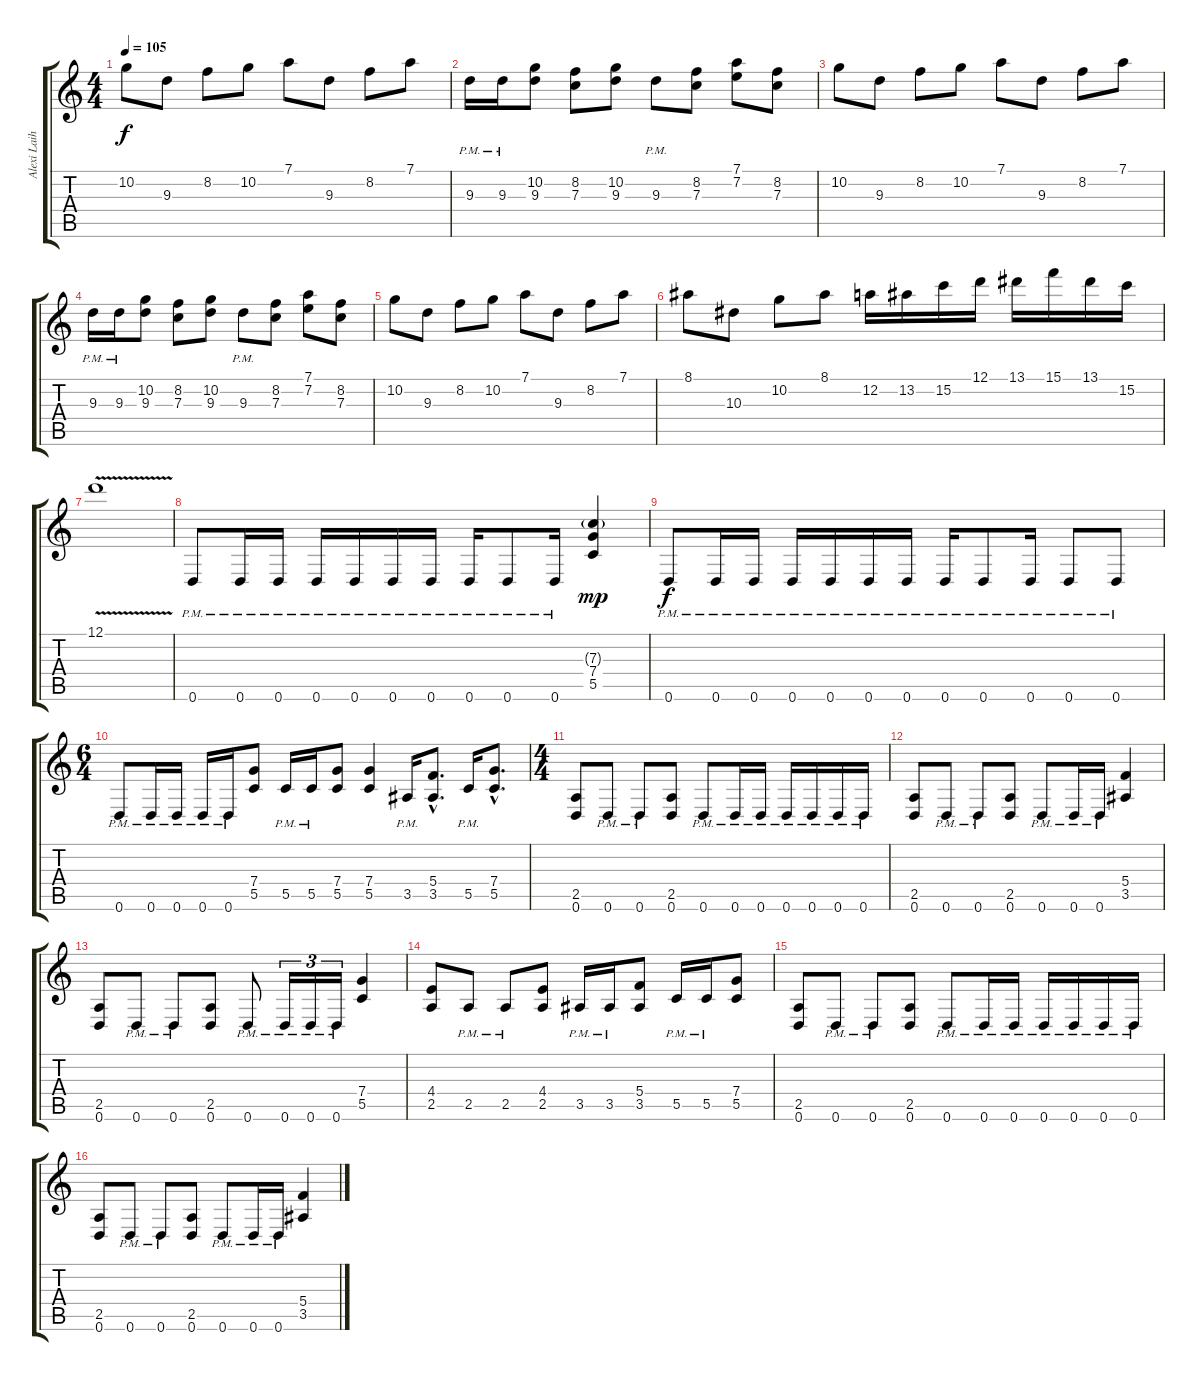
\track ("Alexi Laiho" "Alexi Laih") {instrument distortionguitar}
\staff {score tabs}
\tuning (D4 A3 F3 C3 G2 D2) {hide}
\ts (4 4)
\tempo 105
\clef g2
\ks c
10.2.8{dy f} 9.3.8 8.2.8 10.2.8 7.1.8 9.3.8 8.2.8 7.1.8 |
9.3{pm}.16 9.3{pm}.16 (10.2 9.3).8 (8.2 7.3).8 (10.2 9.3).8 9.3{pm}.8 (8.2 7.3).8 (7.1 7.2).8 (8.2 7.3).8 |
10.2.8 9.3.8 8.2.8 10.2.8 7.1.8 9.3.8 8.2.8 7.1.8 |
9.3{pm}.16 9.3{pm}.16 (10.2 9.3).8 (8.2 7.3).8 (10.2 9.3).8 9.3{pm}.8 (8.2 7.3).8 (7.1 7.2).8 (8.2 7.3).8 |
10.2.8 9.3.8 8.2.8 10.2.8 7.1.8 9.3.8 8.2.8 7.1.8 |
8.1.8 10.3.8 10.2.8 8.1.8 12.2.16 13.2.16 15.2.16 12.1.16 13.1.16 15.1.16 13.1.16 15.2.16 |
12.1{v}.1 |
0.6{pm}.8 0.6{pm}.16 0.6{pm}.16 0.6{pm}.16 0.6{pm}.16 0.6{pm}.16 0.6{pm}.16 0.6{pm}.16 0.6{pm}.8 0.6{pm}.16 (7.3{g} 7.4 5.5).4{dy mp} |
0.6{pm}.8{dy f} 0.6{pm}.16 0.6{pm}.16 0.6{pm}.16 0.6{pm}.16 0.6{pm}.16 0.6{pm}.16 0.6{pm}.16 0.6{pm}.8 0.6{pm}.16 0.6{pm}.8 0.6{pm}.8 |
\ts (6 4)
0.6{pm}.8 0.6{pm}.16 0.6{pm}.16 0.6{pm}.16 0.6{pm}.16 (7.4 5.5).8 5.5{pm}.16 5.5{pm}.16 (7.4 5.5).8 (7.4 5.5).4 3.5{pm}.16 (5.4{hac} 3.5{hac}).8{d} 5.5{pm}.16 (7.4{hac} 5.5{hac}).8{d} |
\ts (4 4)
(2.5 0.6).8 0.6{pm}.8 0.6{pm}.8 (2.5 0.6).8 0.6{pm}.8 0.6{pm}.16 0.6{pm}.16 0.6{pm}.16 0.6{pm}.16 0.6{pm}.16 0.6{pm}.16 |
(2.5 0.6).8 0.6{pm}.8 0.6{pm}.8 (2.5 0.6).8 0.6{pm}.8 0.6{pm}.16 0.6{pm}.16 (5.4 3.5).4 |
(2.5 0.6).8 0.6{pm}.8 0.6{pm}.8 (2.5 0.6).8 0.6{pm}.8 0.6{pm}.16{tu (3 2)} 0.6{pm}.16{tu (3 2)} 0.6{pm}.16{tu (3 2)} (7.4 5.5).4 |
(4.4 2.5).8 2.5{pm}.8 2.5{pm}.8 (4.4 2.5).8 3.5{pm}.16 3.5{pm}.16 (5.4 3.5).8 5.5{pm}.16 5.5{pm}.16 (7.4 5.5).8 |
(2.5 0.6).8 0.6{pm}.8 0.6{pm}.8 (2.5 0.6).8 0.6{pm}.8 0.6{pm}.16 0.6{pm}.16 0.6{pm}.16 0.6{pm}.16 0.6{pm}.16 0.6{pm}.16 |
(2.5 0.6).8 0.6{pm}.8 0.6{pm}.8 (2.5 0.6).8 0.6{pm}.8 0.6{pm}.16 0.6{pm}.16 (5.4 3.5).4
